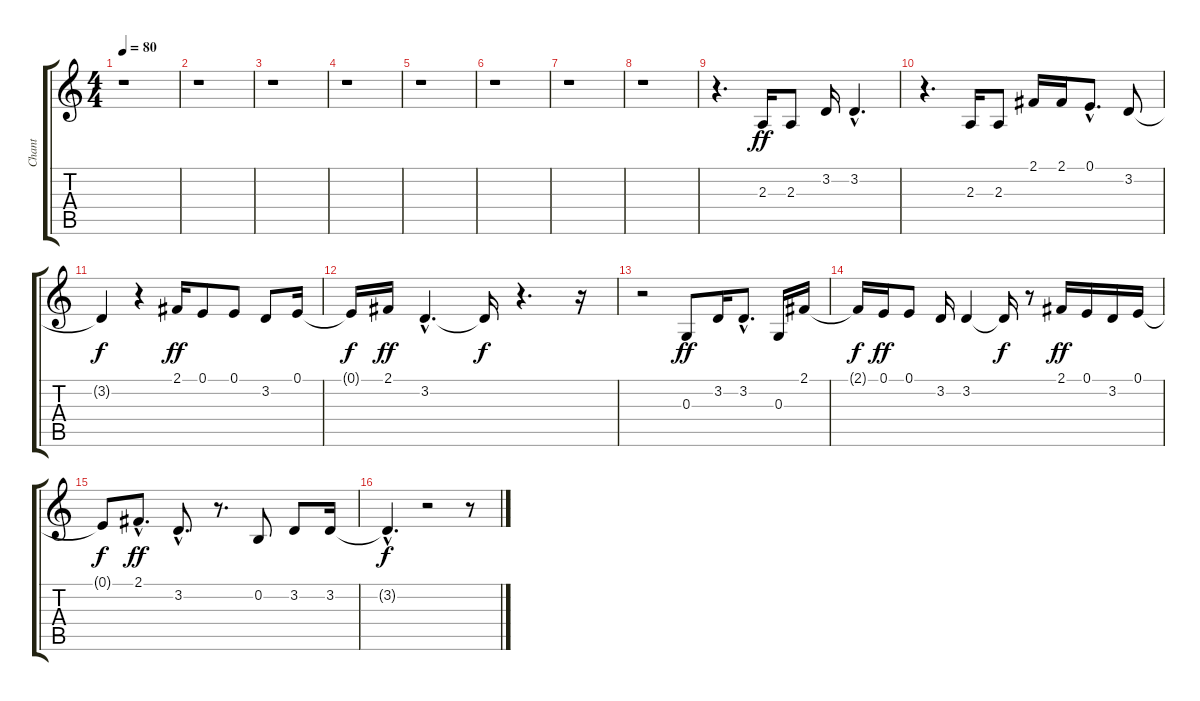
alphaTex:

\track ("Chant" "Chant") {instrument voiceoohs}
\staff {score tabs}
\tuning (E4 B3 G3 D3 A2 E2) {hide}
\ts (4 4)
\tempo 80
\clef g2
\ks c
r.1{dy ff instrument voiceoohs} |
r.1 |
r.1 |
r.1 |
r.1 |
r.1 |
r.1 |
r.1 |
r.4{d} 2.3.16 2.3.8 3.2.16 3.2{hac}.4{d} |
r.4{d} 2.3.16 2.3.8 2.1.16 2.1.16 0.1{hac}.8{d} 3.2.8 |
3.2{t}.4{dy f} r.4 2.1.16{dy ff} 0.1.8 0.1.8 3.2.8 0.1.16 |
0.1{t}.16{dy f} 2.1.16{dy ff} 3.2{hac}.4{d} 3.2{t}.16{dy f} r.4{d} r.16 |
r.2 0.3.8{dy ff} 3.2.16 3.2{hac}.8{d} 0.3.16 2.1.16 |
2.1{t}.16{dy f} 0.1.16{dy ff} 0.1.8 3.2.16 3.2.4 3.2{t}.16{dy f} r.8 2.1.16{dy ff} 0.1.16 3.2.16 0.1.16 |
0.1{t}.8{dy f} 2.1{hac}.8{d dy ff} 3.2{hac}.8{d} r.8{d} 0.2.8 3.2.8 3.2.16 |
3.2{hac t}.4{d dy f} r.2 r.8
